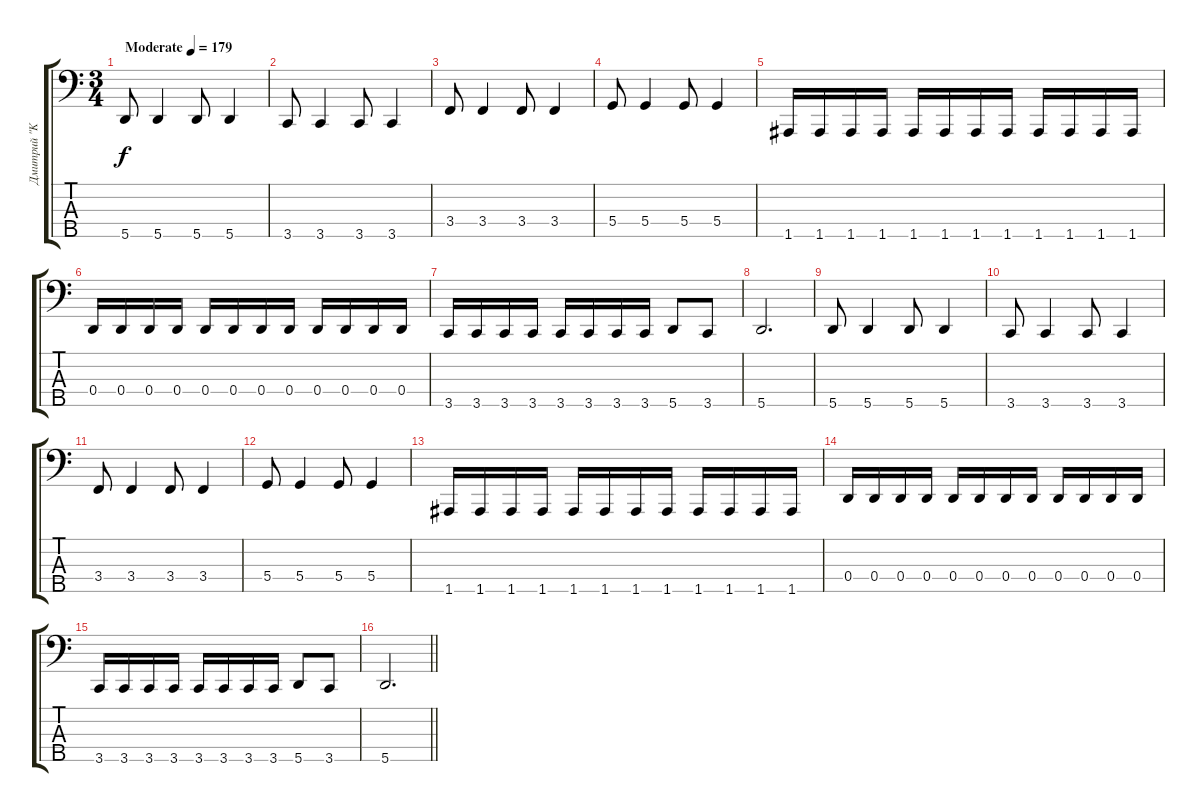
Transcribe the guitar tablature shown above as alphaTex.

\track ("Дмитрий \"Kawazu\" Голяшев" "Дмитрий \"K") {instrument electricbassfinger}
\staff {score tabs}
\tuning (F2 C2 G1 D1 A0) {hide}
\ts (3 4)
\tempo (179 "Moderate")
\clef f4
\ks c
5.5.8{dy f instrument electricbassfinger} 5.5.4 5.5.8 5.5.4 |
3.5.8 3.5.4 3.5.8 3.5.4 |
3.4.8 3.4.4 3.4.8 3.4.4 |
5.4.8 5.4.4 5.4.8 5.4.4 |
1.5.16 1.5.16 1.5.16 1.5.16 1.5.16 1.5.16 1.5.16 1.5.16 1.5.16 1.5.16 1.5.16 1.5.16 |
0.4.16 0.4.16 0.4.16 0.4.16 0.4.16 0.4.16 0.4.16 0.4.16 0.4.16 0.4.16 0.4.16 0.4.16 |
3.5.16 3.5.16 3.5.16 3.5.16 3.5.16 3.5.16 3.5.16 3.5.16 5.5.8 3.5.8 |
5.5.2{d} |
5.5.8 5.5.4 5.5.8 5.5.4 |
3.5.8 3.5.4 3.5.8 3.5.4 |
3.4.8 3.4.4 3.4.8 3.4.4 |
5.4.8 5.4.4 5.4.8 5.4.4 |
1.5.16 1.5.16 1.5.16 1.5.16 1.5.16 1.5.16 1.5.16 1.5.16 1.5.16 1.5.16 1.5.16 1.5.16 |
0.4.16 0.4.16 0.4.16 0.4.16 0.4.16 0.4.16 0.4.16 0.4.16 0.4.16 0.4.16 0.4.16 0.4.16 |
3.5.16 3.5.16 3.5.16 3.5.16 3.5.16 3.5.16 3.5.16 3.5.16 5.5.8 3.5.8 |
\barLineRight lightlight
5.5.2{d}
